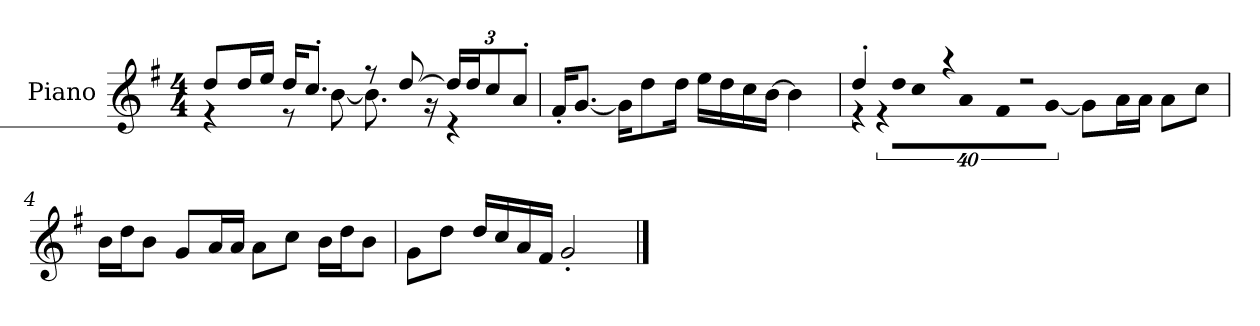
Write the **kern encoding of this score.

**kern
*part1
*staff1
*I"Piano
*I'P-no
*clefG2
*k[f#]
*M4/4
*MM90
=1
*^
8dd/L	4r
16dd/L	.
16ee/JJ	.
16dd/KL	8r
8.cc'/J	.
.	[8b\
8r	8.b\]
[8dd/	.
.	16r
*Xbrackettup	*
24dd/LL]	4r
24dd/J	.
12cc/	.
12a'/J	.
*v	*v
=2
16f#'/KL
[8.g/J
16g\KL]
8dd\
16dd\Jk
16ee\LL
16dd\
16cc\
[16b\JJ
4b\]
=3
*^
*	*brackettup
!	!LO:N:vis=16
4dd'/	1920%137r
!	!LO:N:vis=32
.	640%23r
!	!LO:N:vis=32
.	640%23dd\KLL
!	!LO:N:vis=16
.	1920%137cc\
!	!LO:N:vis=16
.	1920%137a\
4r	.
!	!LO:N:vis=16
.	1920%137f#\J
!	!LO:N:vis=8
.	[960%137g\J
2r	8g\L]
.	16a\L
.	16a\JJ
.	8a\L
.	8cc\J
*v	*v
!!LO:LB:g=z
=4
16b\LL
16dd\J
8b\J
8g/L
16a/L
16a/JJ
8a\L
8cc\J
16b\LL
16dd\J
8b\J
=5
8g\L
8dd\J
16dd/LL
16cc/
16a/
16f#/JJ
2g'/
==
*-
